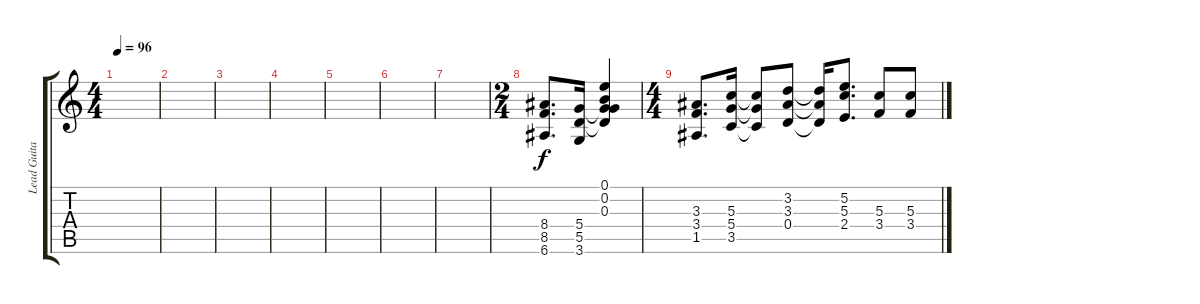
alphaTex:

\track ("Lead Guitar" "Lead Guita") {instrument distortionguitar}
\staff {score tabs}
\tuning (E4 B3 G3 D3 A2 E2) {hide}
\ts (4 4)
\tempo 96
\clef g2
\ks c
|
|
|
|
|
|
|
\ts (2 4)
(8.4 8.5 6.6).8{d} (5.4 5.5 3.6).16 (0.1 0.2 0.3 5.4{t} 5.5{t}).4 |
\ts (4 4)
(3.3 3.4 1.5).8{d} (5.3 5.4 3.5).16 (5.3{t} 5.4{t} 3.5{t}).8 (3.2 3.3 0.4).8 (3.2{t} 3.3{t} 0.4{t}).16 (5.2 5.3 2.4).8{d} (5.3 3.4).8 (5.3 3.4).8
